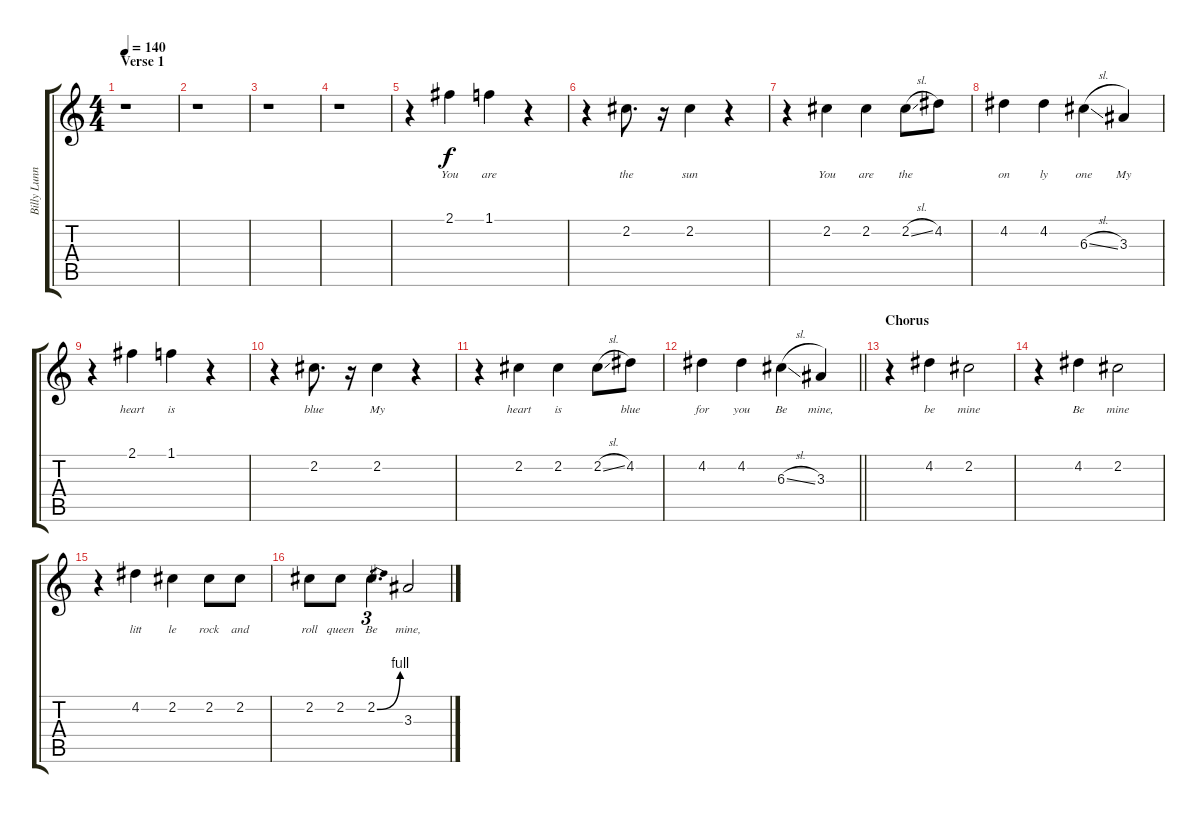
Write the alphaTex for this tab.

\track ("Billy Lunn (Voice)" "Billy Lunn") {instrument contrabass}
\staff {score tabs}
\tuning (E4 B3 G3 D3 A2 E2) {hide}
\ts (4 4)
\section ("" "Verse 1")
\tempo 140
\clef g2
\ks c
r.1{dy f instrument contrabass} |
r.1 |
r.1 |
r.1 |
r.4 2.1.4{lyrics (0 "You") lyrics (1 "") lyrics (2 "") lyrics (3 "") lyrics (4 "")} 1.1.4{lyrics (0 "are") lyrics (1 "") lyrics (2 "") lyrics (3 "") lyrics (4 "")} r.4 |
r.4 2.2.8{d lyrics (0 "the") lyrics (1 "") lyrics (2 "") lyrics (3 "") lyrics (4 "")} r.16 2.2.4{lyrics (0 "sun") lyrics (1 "") lyrics (2 "") lyrics (3 "") lyrics (4 "")} r.4 |
r.4 2.2.4{lyrics (0 "You") lyrics (1 "") lyrics (2 "") lyrics (3 "") lyrics (4 "")} 2.2.4{lyrics (0 "are") lyrics (1 "") lyrics (2 "") lyrics (3 "") lyrics (4 "")} 2.2{sl}.8{lyrics (0 "the") lyrics (1 "") lyrics (2 "") lyrics (3 "") lyrics (4 "")} 4.2.8{lyrics (0 "") lyrics (1 "") lyrics (2 "") lyrics (3 "") lyrics (4 "")} |
4.2.4{lyrics (0 "on") lyrics (1 "") lyrics (2 "") lyrics (3 "") lyrics (4 "")} 4.2.4{lyrics (0 "ly") lyrics (1 "") lyrics (2 "") lyrics (3 "") lyrics (4 "")} 6.3{sl}.4{lyrics (0 "one") lyrics (1 "") lyrics (2 "") lyrics (3 "") lyrics (4 "")} 3.3.4{lyrics (0 "My") lyrics (1 "") lyrics (2 "") lyrics (3 "") lyrics (4 "")} |
r.4 2.1.4{lyrics (0 "heart") lyrics (1 "") lyrics (2 "") lyrics (3 "") lyrics (4 "")} 1.1.4{lyrics (0 "is") lyrics (1 "") lyrics (2 "") lyrics (3 "") lyrics (4 "")} r.4 |
r.4 2.2.8{d lyrics (0 "blue") lyrics (1 "") lyrics (2 "") lyrics (3 "") lyrics (4 "")} r.16 2.2.4{lyrics (0 "My") lyrics (1 "") lyrics (2 "") lyrics (3 "") lyrics (4 "")} r.4 |
r.4 2.2.4{lyrics (0 "heart") lyrics (1 "") lyrics (2 "") lyrics (3 "") lyrics (4 "")} 2.2.4{lyrics (0 "is") lyrics (1 "") lyrics (2 "") lyrics (3 "") lyrics (4 "")} 2.2{sl}.8{lyrics (0 "") lyrics (1 "") lyrics (2 "") lyrics (3 "") lyrics (4 "")} 4.2.8{lyrics (0 "blue") lyrics (1 "") lyrics (2 "") lyrics (3 "") lyrics (4 "")} |
\barLineRight lightlight
4.2.4{lyrics (0 "for") lyrics (1 "") lyrics (2 "") lyrics (3 "") lyrics (4 "")} 4.2.4{lyrics (0 "you") lyrics (1 "") lyrics (2 "") lyrics (3 "") lyrics (4 "")} 6.3{sl}.4{lyrics (0 "Be") lyrics (1 "") lyrics (2 "") lyrics (3 "") lyrics (4 "")} 3.3.4{lyrics (0 "mine,") lyrics (1 "") lyrics (2 "") lyrics (3 "") lyrics (4 "")} |
\section ("" "Chorus")
r.4 4.2.4{lyrics (0 "be") lyrics (1 "") lyrics (2 "") lyrics (3 "") lyrics (4 "")} 2.2.2{lyrics (0 "mine") lyrics (1 "") lyrics (2 "") lyrics (3 "") lyrics (4 "")} |
r.4 4.2.4{lyrics (0 "Be") lyrics (1 "") lyrics (2 "") lyrics (3 "") lyrics (4 "")} 2.2.2{lyrics (0 "mine") lyrics (1 "") lyrics (2 "") lyrics (3 "") lyrics (4 "")} |
r.4 4.2.4{lyrics (0 "litt") lyrics (1 "") lyrics (2 "") lyrics (3 "") lyrics (4 "")} 2.2.4{lyrics (0 "le") lyrics (1 "") lyrics (2 "") lyrics (3 "") lyrics (4 "")} 2.2.8{lyrics (0 "rock") lyrics (1 "") lyrics (2 "") lyrics (3 "") lyrics (4 "")} 2.2.8{lyrics (0 "and") lyrics (1 "") lyrics (2 "") lyrics (3 "") lyrics (4 "")} |
2.2.8{lyrics (0 "roll") lyrics (1 "") lyrics (2 "") lyrics (3 "") lyrics (4 "")} 2.2.8{lyrics (0 "queen") lyrics (1 "") lyrics (2 "") lyrics (3 "") lyrics (4 "")} 2.2{be (bend 0 0 60 4)}.4{d tu (3 2) lyrics (0 "Be") lyrics (1 "") lyrics (2 "") lyrics (3 "") lyrics (4 "")} 3.3.2{lyrics (0 "mine,") lyrics (1 "") lyrics (2 "") lyrics (3 "") lyrics (4 "")}
